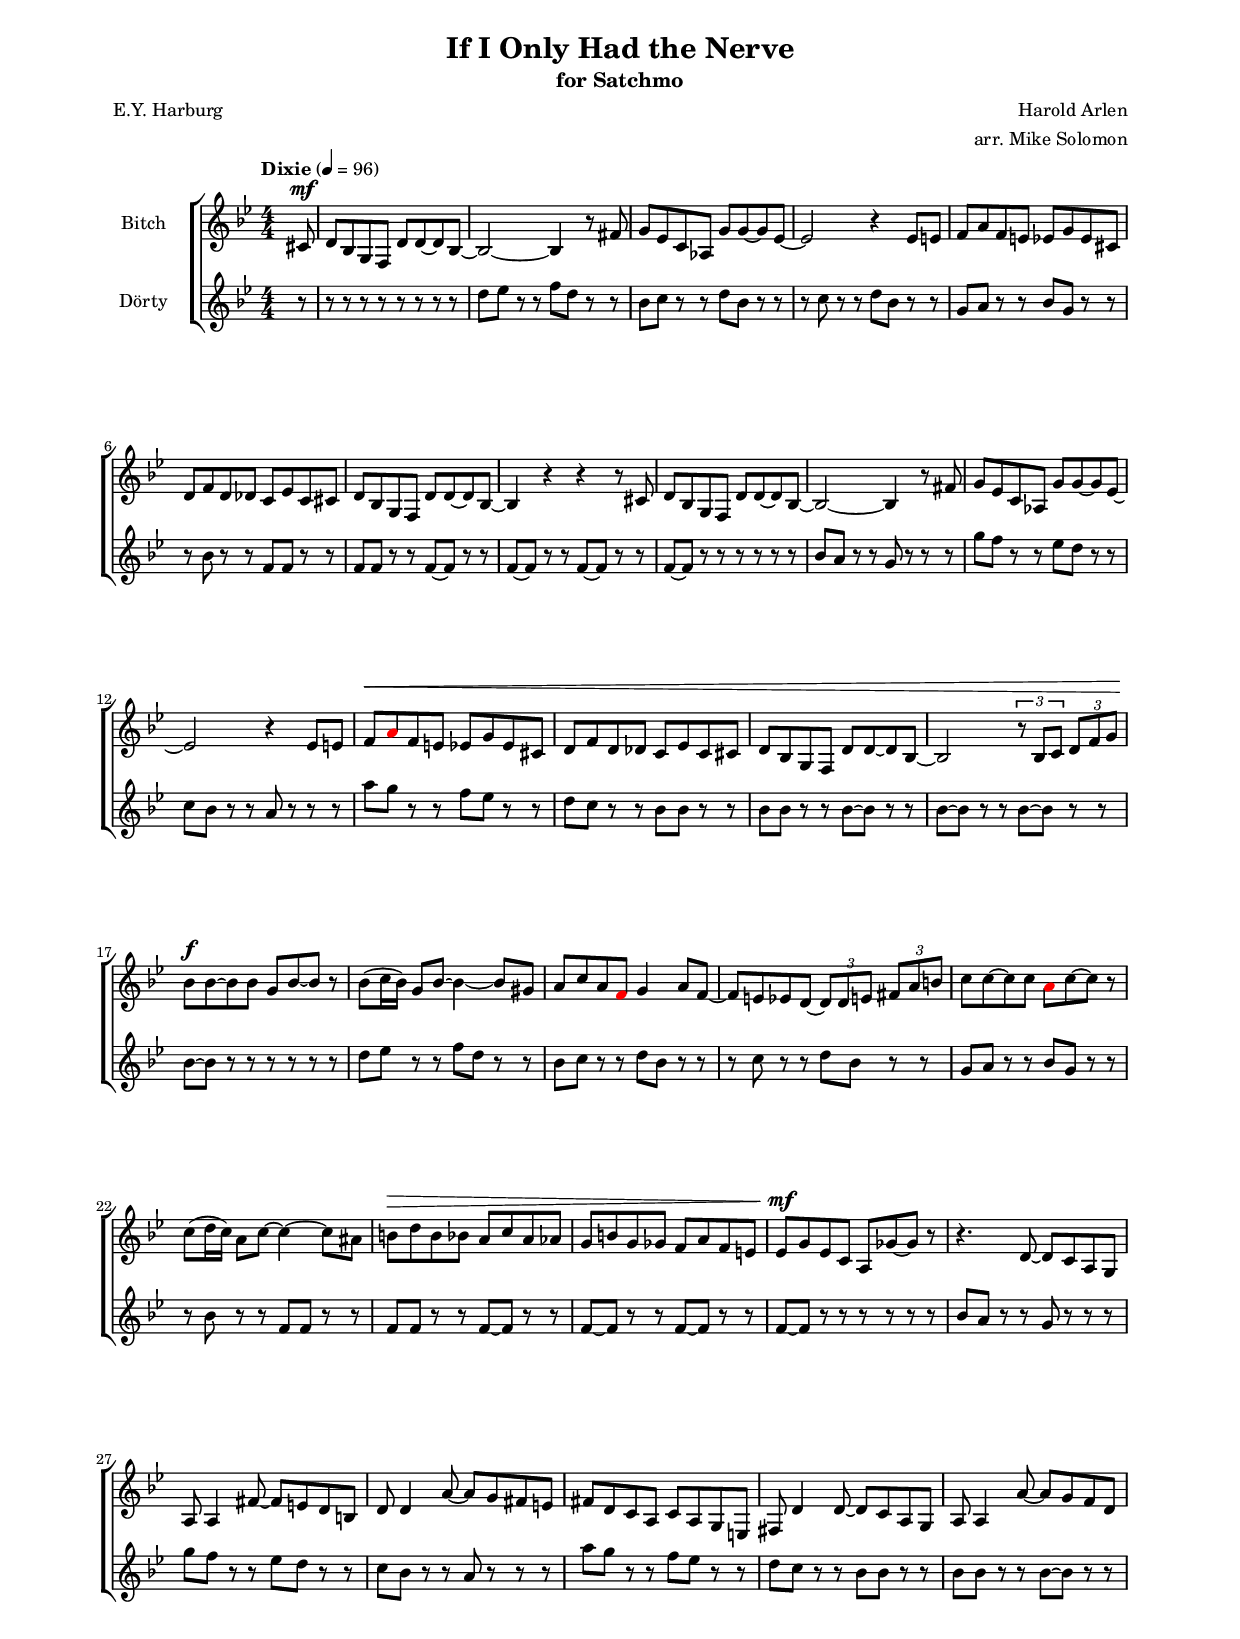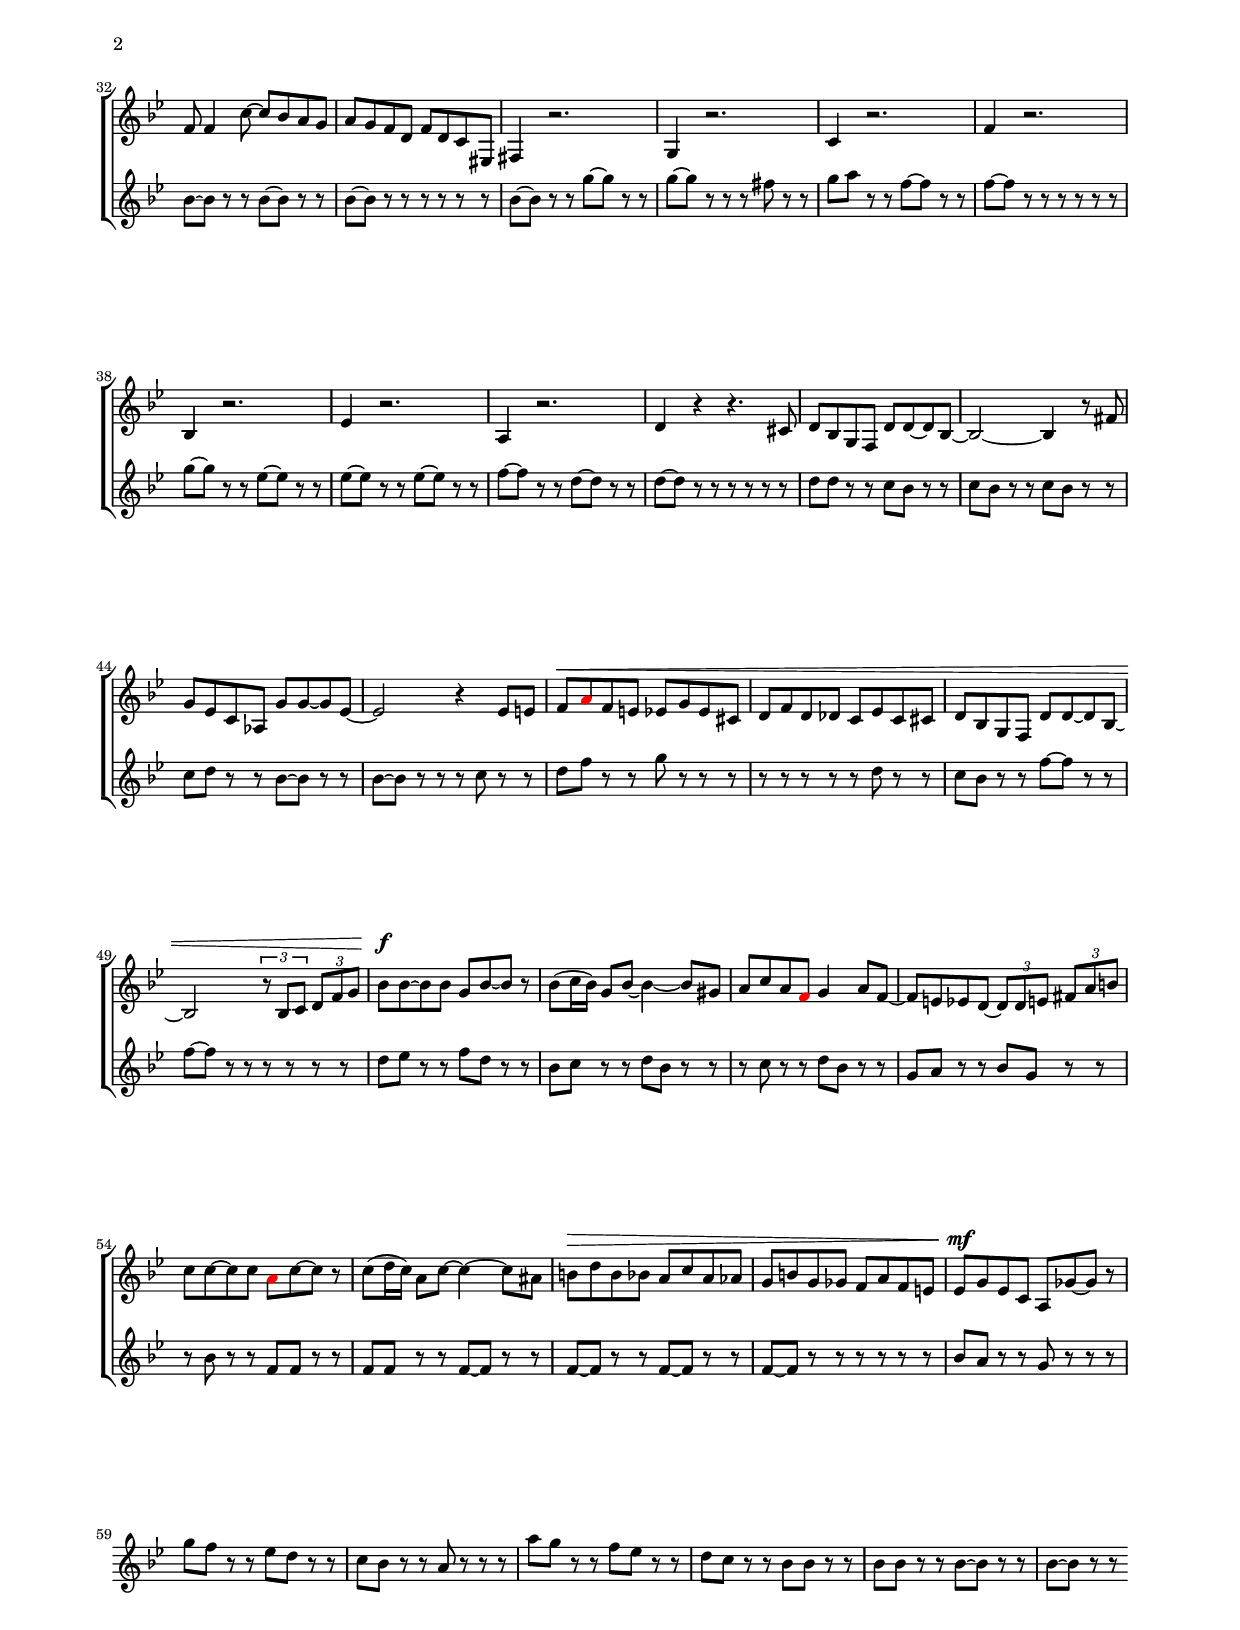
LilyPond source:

\version "2.19.0"
\include "defs-devel.ly"

marD = \markup \null
elsD = \markup \null
mikD = \markup \null
rynZ = \markup \null
desD = \markup \null

#(set-global-staff-size 15.87)
autoBeamInstruction = \autoBeamOn

solo = \markup \italic "solo"
psolo = \markup \italic "(solo)"
skat = \markup \italic "sit skat"
shoot = \markup \italic "SYT"

\header {
  title = "If I Only Had the Nerve"
  subtitle = "for Satchmo"
  %title = "Somewhere Over the Rainbow"
  composer = "Harold Arlen"
  poet = "E.Y. Harburg"
  arranger = "arr. Mike Solomon"
  %arranger = "arr. (anon)"
}
\paper {
  #(define fonts
    (set-global-fonts
    #:music "lilyjazz"
    #:brace "lilyjazz"
    #:roman "LilyJAZZText"
    #:sans "LilyJAZZChord"
    #:factor (/ staff-height pt 20)
  ))
  ragged-right = ##f
  left-margin = 0.75\in
  right-margin = 0.75\in
  top-margin = 0.5\in
  bottom-margin = 0.6\in
  ragged-last-bottom = ##f
  %max-systems-per-page = #2
  %oddHeaderMarkup = "FIRST FULL DRAFT 20.10.14 4:44"
  %evenHeaderMarkup = "FIRST FULL DRAFT 20.10.14 4:44"
}


#(ly:set-option 'point-and-click #f)

#(set-global-staff-size 15.87)

railroad =  {
  \once \override BreathingSign.text = \markup \musicglyph #"scripts.caesura.straight"
  \breathe
}
myred = \once \override NoteHead #'color = #red

php = \once \override Hairpin.stencil = #(parenthesize-callback ly:hairpin::print)

\paper {
  footnote-separator-markup = \markup { \column { " "\override #`(span-factor . 1/5) { \draw-hline } }}
  footnote-padding = 1\mm
  top-system-spacing = #'((basic-distance . 1) (minimum-distance . 0) (padding . 1) (stretchability . 40))
  bottom-system-spacing = #'((basic-distance . 1) (minimum-distance . 0) (padding . 1) (stretchability . 50))
  ragged-right = ##f
}

prefatoryMatter = {
  \key bes \major
  \autoBeamInstruction
  \time 4/4
}

scorePrefatoryMatter = {
  \prefatoryMatter
  \partial 8
}

midiPrefatoryMatter = {
  \prefatoryMatter
  \partial 8
}

theme = \relative c {
  cis8-\tag #'first \mf |
  d8 bes8 g8 f8 d'8 d8 ~ d8 bes8 ~ |
  bes2 ~ bes4 r8 fis'8 |
  g8 ees8 c8 aes8 g'8 g8 ~ g8 ees8 ~ |
  ees2 r4 ees8 e8 |
  f8-\tag #'second \< \tag #'second { \rred } a8 f8 e8 ees8 g8 ees8 cis8 |
  d8 f8 d8 des8 c8 ees8 c8 cis8 |
  d8 bes8 g8 f8 d'8 d8 ~ d8 bes8 ~ |
  \tag #'first { bes4 }
  \tag #'second { bes2 }
}

marks = {
  \tempo "Dixie" 4=96
  \time 4/4
  \partial 8 s8
  \repeat unfold 25 { s1 }
}

soprano = \transpose c c {
  \transpose c c' \removeWithTag #'second \theme
  r4 r4 r8
  \transpose c c' \removeWithTag #'first \theme
  \relative c' {
    \times 2/3 { r8 bes c } \times 2/3 { d f g } |
    bes8\f bes8 ~ bes8 bes8 g8 bes8 ~ bes8 r8 |
    bes8 ( c16 bes ) g8 bes8 ~ bes4 ~ bes8 gis8 |
    a8 c8 a8 \rred f8 g4 a8 f8 ~ |
    f8 e8 ees8 d8 ~ \times 2/3 { d d e } \times 2/3 { fis a b } |
    c8 c8 ~ c8 c8 \rred a8 c8 ~ c8 r8 |
    c8 ( d16 c ) a8 c8 ~ c4 ~ c8 ais8 |
    b8\> d8 b8 bes8 a8 c8 a8 aes8 |
    g8 b8 g8 ges8 f8 a8 f8 e8 |
    ees8\mf g8 ees8 c8 a8 ges'8 ~ ges8 r8 |
    r4. d8 ~ d c a g |
    a a4 fis'8 ~ fis e d b |
    d d4 a'8 ~ a g fis e |
    fis d c a c a g e |
    fis d'4 d8 ~ d c a g |
    a a4 a'8 ~ a g f d |
    f f4 c'8 ~ c bes a g |
    a g f d f d c eis, |
    fis4 r2. |
    g4 r2. |
    c4 r2. |
    f4 r2. |
    bes,4 r2. |
    ees4 r2. |
    a,4 r2. |
    d4 r4 r4. 
  }
  \transpose c c' \removeWithTag #'first \theme
  \relative c' {
      \times 2/3 { r8 bes c } \times 2/3 { d f g } |
      bes8\f bes8 ~ bes8 bes8 g8 bes8 ~ bes8 r8 |
      bes8 ( c16 bes ) g8 bes8 ~ bes4 ~ bes8 gis8 |
      a8 c8 a8 \rred f8 g4 a8 f8 ~ |
      f8 e8 ees8 d8 ~ \times 2/3 { d d e } \times 2/3 { fis a b } |
      c8 c8 ~ c8 c8 \rred a8 c8 ~ c8 r8 |
      c8 ( d16 c ) a8 c8 ~ c4 ~ c8 ais8 |
      b8\> d8 b8 bes8 a8 c8 a8 aes8 |
      g8 b8 g8 ges8 f8 a8 f8 e8 |
      ees8\mf g8 ees8 c8 a8 ges'8 ~ ges8 r8 |
  }
}

sopranoWords = \lyricmode {
}

test = {
  r8 r8 r8 r8 r8 r8 r8 r8 r8 d''8 ees''8 r8 r8 f''8 d''8 r8 r8 bes'8 c''8 r8 r8 d''8 bes'8 r8 r8 r8 c''8 r8 r8 d''8 bes'8 r8 r8 g'8 a'8 r8 r8 bes'8 g'8 r8 r8 r8 bes'8 r8 r8 f'8 f'8 r8 r8 f'8 f'8 r8 r8 f'8 ~ f'8 r8 r8 f'8 ~ f'8 r8 r8 f'8 ~ f'8 r8 r8 f'8 ~ f'8 r8 r8 r8 r8 r8 r8 bes'8 a'8 r8 r8 g'8 r8 r8 r8 g''8 f''8 r8 r8 ees''8 d''8 r8 r8 c''8 bes'8 r8 r8 a'8 r8 r8 r8 a''8 g''8 r8 r8 f''8 ees''8 r8 r8 d''8 c''8 r8 r8 bes'8 bes'8 r8 r8 bes'8 bes'8 r8 r8 bes'8 ~ bes'8 r8 r8 bes'8 ~ bes'8 r8 r8 bes'8 ~ bes'8 r8 r8 bes'8 ~ bes'8 r8 r8 r8 r8 r8 r8 d''8 ees''8 r8 r8 f''8 d''8 r8 r8 bes'8 c''8 r8 r8 d''8 bes'8 r8 r8 r8 c''8 r8 r8 d''8 bes'8 r8 r8 g'8 a'8 r8 r8 bes'8 g'8 r8 r8 r8 bes'8 r8 r8 f'8 f'8 r8 r8 f'8 f'8 r8 r8 f'8 ~ f'8 r8 r8 f'8 ~ f'8 r8 r8 f'8 ~ f'8 r8 r8 f'8 ~ f'8 r8 r8 r8 r8 r8 r8 bes'8 a'8 r8 r8 g'8 r8 r8 r8 g''8 f''8 r8 r8 ees''8 d''8 r8 r8 c''8 bes'8 r8 r8 a'8 r8 r8 r8 a''8 g''8 r8 r8 f''8 ees''8 r8 r8 d''8 c''8 r8 r8 bes'8 bes'8 r8 r8 bes'8 bes'8 r8 r8 bes'8 ~ bes'8 r8 r8 bes'8 ~ bes'8 r8 r8 bes'8 ~ bes'8 r8 r8 bes'8 ~ bes'8 r8 r8 r8 r8 r8 r8 bes'8 ~ bes'8 r8 r8 g''8 ~ g''8 r8 r8 g''8 ~ g''8 r8 r8 r8 fis''8 r8 r8 g''8 a''8 r8 r8 f''8 ~ f''8 r8 r8 f''8 ~ f''8 r8 r8 r8 r8 r8 r8 g''8 ~ g''8 r8 r8 ees''8 ~ ees''8 r8 r8 ees''8 ~ ees''8 r8 r8 ees''8 ~ ees''8 r8 r8 f''8 ~ f''8 r8 r8 d''8 ~ d''8 r8 r8 d''8 ~ d''8 r8 r8 r8 r8 r8 r8 d''8 d''8 r8 r8 c''8 bes'8 r8 r8 c''8 bes'8 r8 r8 c''8 bes'8 r8 r8 c''8 d''8 r8 r8 bes'8 ~ bes'8 r8 r8 bes'8 ~ bes'8 r8 r8 r8 c''8 r8 r8 d''8 f''8 r8 r8 g''8 r8 r8 r8 r8 r8 r8 r8 r8 d''8 r8 r8 c''8 bes'8 r8 r8 f''8 ~ f''8 r8 r8 f''8 ~ f''8 r8 r8 r8 r8 r8 r8 d''8 ees''8 r8 r8 f''8 d''8 r8 r8 bes'8 c''8 r8 r8 d''8 bes'8 r8 r8 r8 c''8 r8 r8 d''8 bes'8 r8 r8 g'8 a'8 r8 r8 bes'8 g'8 r8 r8 r8 bes'8 r8 r8 f'8 f'8 r8 r8 f'8 f'8 r8 r8 f'8 ~ f'8 r8 r8 f'8 ~ f'8 r8 r8 f'8 ~ f'8 r8 r8 f'8 ~ f'8 r8 r8 r8 r8 r8 r8 bes'8 a'8 r8 r8 g'8 r8 r8 r8 g''8 f''8 r8 r8 ees''8 d''8 r8 r8 c''8 bes'8 r8 r8 a'8 r8 r8 r8 a''8 g''8 r8 r8 f''8 ees''8 r8 r8 d''8 c''8 r8 r8 bes'8 bes'8 r8 r8 bes'8 bes'8 r8 r8 bes'8 ~ bes'8 r8 r8 bes'8 ~ bes'8 r8 r8
}


\score {
  \new ChoirStaff <<
    \new Staff \with { instrumentName = #"Bitch" %shortInstrumentName = #"M."
} <<
      \new Voice = "soprano" { << { \numericTimeSignature
	\scorePrefatoryMatter
        \soprano
      } {
	\scorePrefatoryMatter
        \marks
      } >> }
      \new Lyrics \lyricsto "soprano" {
        \sopranoWords
      }
    >>
    \new Staff \with { instrumentName = #"Dörty" %shortInstrumentName = #"E."
} <<
      \new Voice = "mezzo" { \numericTimeSignature
	\scorePrefatoryMatter
        \test
      }
    >>
  >>
  \layout {
    \context {
      \Voice
      \override TextScript #'layer = #6
      \override NoteHead #'layer = #7
      \override Glissando #'breakable = ##t
      \override TupletNumber #'breakable = ##t
      \override TupletBracket #'breakable = ##t
      \override DynamicLineSpanner.direction = #UP
      \remove "Forbid_line_break_engraver"
    }
    \context {
      \Staff
      %\consists "Metronome_mark_engraver"
      \override TimeSignature #'style = #'numbered
      \override StaffSymbol #'layer = #4
      \override TimeSignature #'layer = #3
      \override TimeSignature #'whiteout = ##t
    }
    \context {
      \Lyrics
      %\override LyricText #'whiteout = ##t
      \override LyricText #'layer = #6
    }
    \context {
      \Score
      %\remove "Metronome_mark_engraver"
      \override NonMusicalPaperColumn #'allow-loose-spacing = ##f
    }
  }
}
